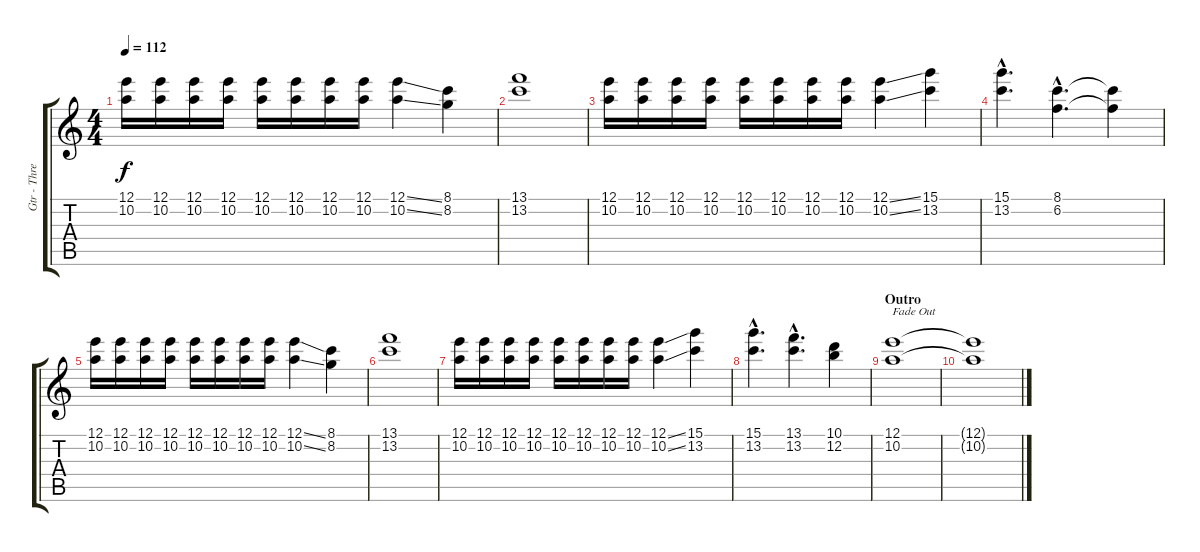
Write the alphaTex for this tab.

\track ("Gtr - Three" "Gtr - Thre") {instrument distortionguitar}
\staff {score tabs}
\tuning (E4 B3 G3 D3 A2 E2) {hide}
\ts (4 4)
\tempo 112
\clef g2
\ks c
(12.1 10.2).16{dy f} (12.1 10.2).16 (12.1 10.2).16 (12.1 10.2).16 (12.1 10.2).16 (12.1 10.2).16 (12.1 10.2).16 (12.1 10.2).16 (12.1{ss} 10.2{ss}).4 (8.1 8.2).4 |
(13.1 13.2).1 |
(12.1 10.2).16 (12.1 10.2).16 (12.1 10.2).16 (12.1 10.2).16 (12.1 10.2).16 (12.1 10.2).16 (12.1 10.2).16 (12.1 10.2).16 (12.1{ss} 10.2{ss}).4 (15.1 13.2).4 |
(15.1{hac} 13.2{hac}).4{d} (8.1{hac} 6.2{hac}).4{d} (8.1{t} 6.2{t}).4 |
(12.1 10.2).16 (12.1 10.2).16 (12.1 10.2).16 (12.1 10.2).16 (12.1 10.2).16 (12.1 10.2).16 (12.1 10.2).16 (12.1 10.2).16 (12.1{ss} 10.2{ss}).4 (8.1 8.2).4 |
(13.1 13.2).1 |
(12.1 10.2).16 (12.1 10.2).16 (12.1 10.2).16 (12.1 10.2).16 (12.1 10.2).16 (12.1 10.2).16 (12.1 10.2).16 (12.1 10.2).16 (12.1{ss} 10.2{ss}).4 (15.1 13.2).4 |
(15.1{hac} 13.2{hac}).4{d} (13.1{hac} 13.2{hac}).4{d} (10.1 12.2).4 |
\section ("" "Outro")
(12.1 10.2).1{txt "Fade Out" volume 0} |
(12.1{t} 10.2{t}).1
